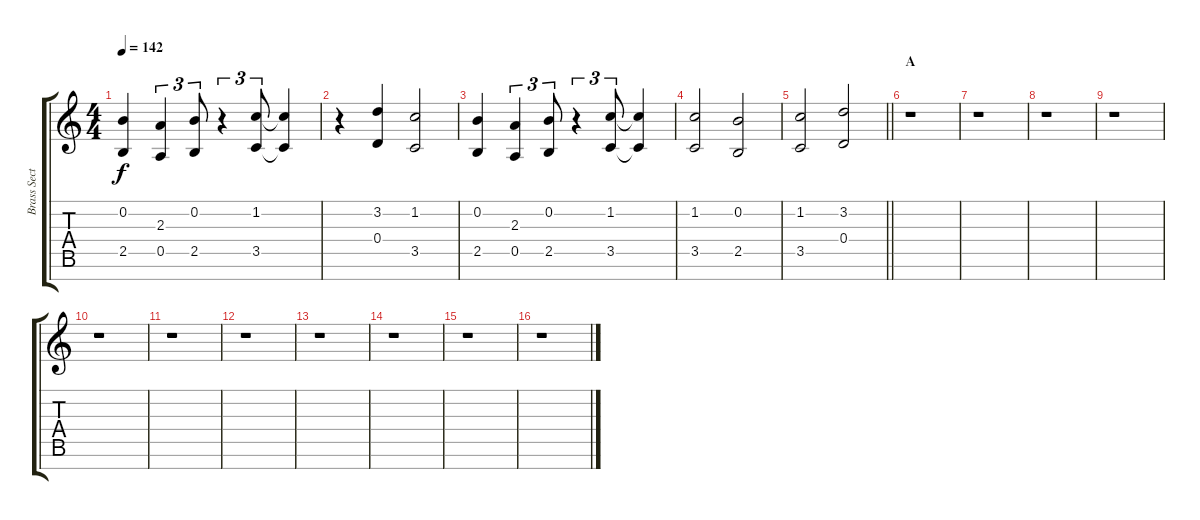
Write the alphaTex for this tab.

\track ("Brass Section" "Brass Sect") {instrument brasssection}
\staff {score tabs}
\tuning (E5 B4 G4 D4 A3 E3 B2) {hide}
\ts (4 4)
\tempo 142
\clef g2
\ks c
(0.2 2.5).4{dy f} (2.3 0.5).4{tu (3 2)} (0.2 2.5).8{tu (3 2)} r.4{tu (3 2)} (1.2 3.5).8{tu (3 2)} (1.2{t} 3.5{t}).4 |
r.4 (3.2 0.4).4 (1.2 3.5).2 |
(0.2 2.5).4 (2.3 0.5).4{tu (3 2)} (0.2 2.5).8{tu (3 2)} r.4{tu (3 2)} (1.2 3.5).8{tu (3 2)} (1.2{t} 3.5{t}).4 |
(1.2 3.5).2 (0.2 2.5).2 |
\barLineRight lightlight
(1.2 3.5).2 (3.2 0.4).2 |
\section ("" "A")
r.1 |
r.1 |
r.1 |
r.1 |
r.1 |
r.1 |
r.1 |
r.1 |
r.1 |
r.1 |
r.1
